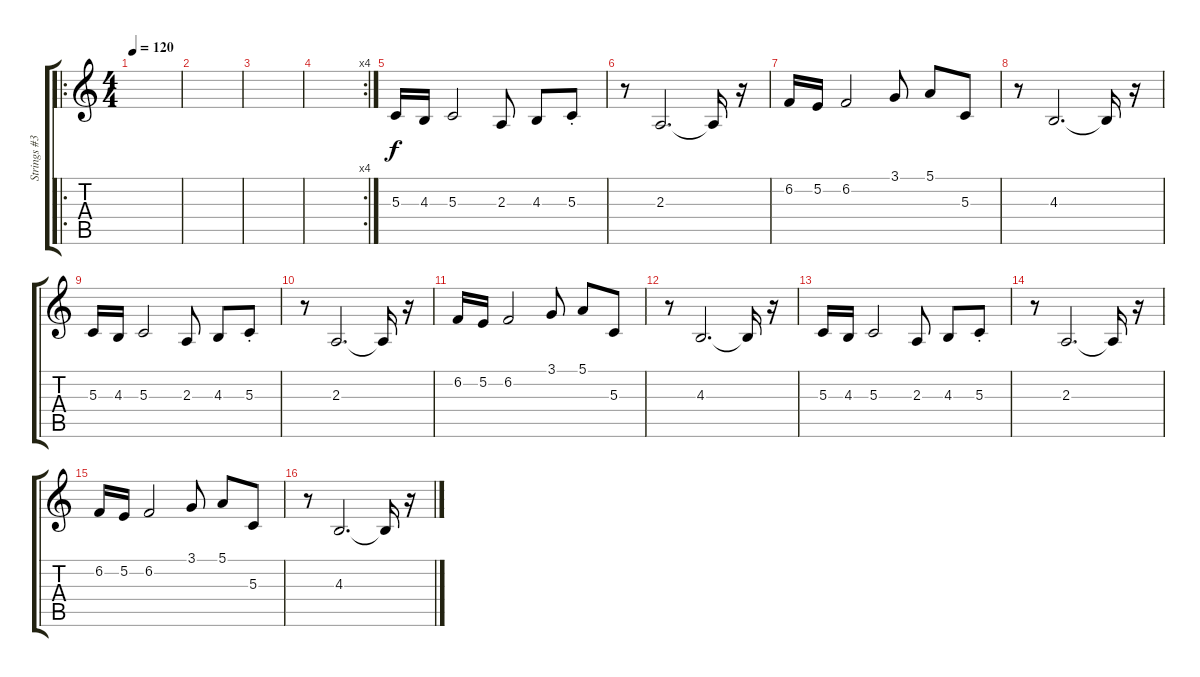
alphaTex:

\track ("Strings #3" "Strings #3") {instrument synthbrass1}
\staff {score tabs}
\tuning (E4 B3 G3 D3 A2 E2) {hide}
\ro
\ts (4 4)
\tempo 120
\clef g2
\ks c
|
|
|
\rc 4
|
5.3.16 4.3.16 5.3.2 2.3.8 4.3.8 5.3{st}.8 |
r.8 2.3.2{d} 2.3{t}.16 r.16 |
6.2.16 5.2.16 6.2.2 3.1.8 5.1.8 5.3.8 |
r.8 4.3.2{d} 4.3{t}.16 r.16 |
5.3.16 4.3.16 5.3.2 2.3.8 4.3.8 5.3{st}.8 |
r.8 2.3.2{d} 2.3{t}.16 r.16 |
6.2.16 5.2.16 6.2.2 3.1.8 5.1.8 5.3.8 |
r.8 4.3.2{d} 4.3{t}.16 r.16 |
5.3.16 4.3.16 5.3.2 2.3.8 4.3.8 5.3{st}.8 |
r.8 2.3.2{d} 2.3{t}.16 r.16 |
6.2.16 5.2.16 6.2.2 3.1.8 5.1.8 5.3.8 |
r.8 4.3.2{d} 4.3{t}.16 r.16
